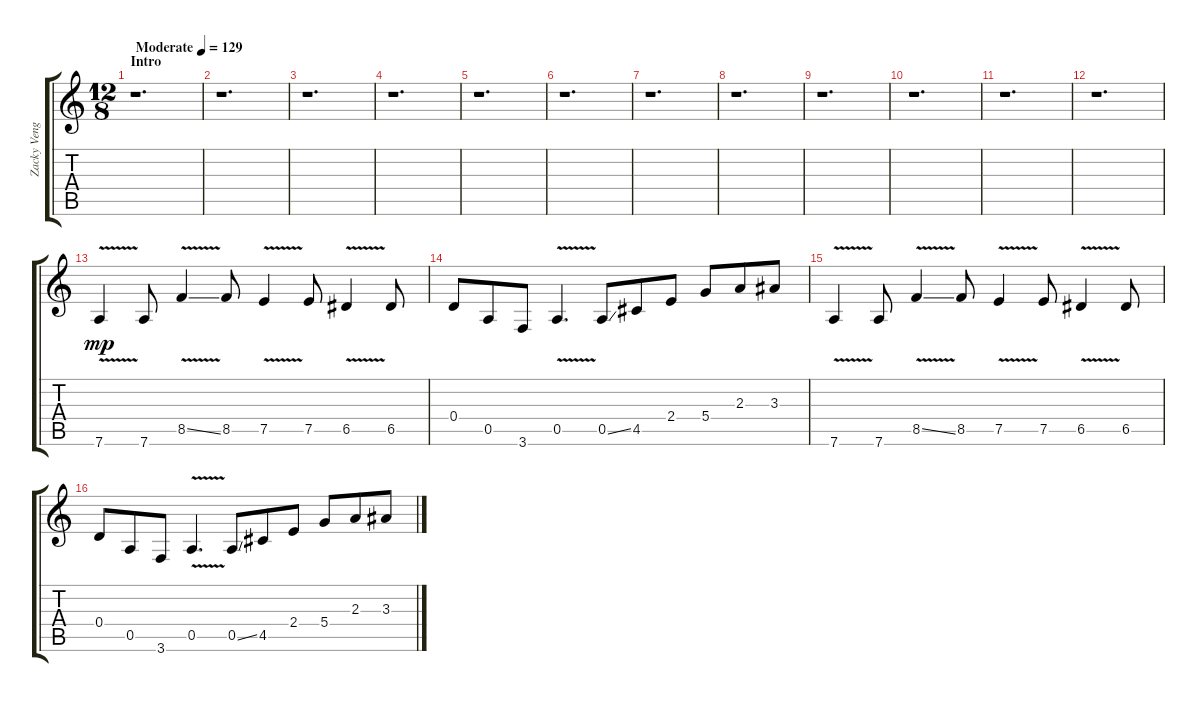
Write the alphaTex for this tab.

\track ("Zacky Vengeance (Lead Guitar 1)" "Zacky Veng") {instrument distortionguitar}
\staff {score tabs}
\tuning (E4 B3 G3 D3 A2 D2) {hide}
\ts (12 8)
\section ("" "Intro")
\tempo (129 "Moderate")
\clef g2
\ks c
r.1{d dy mp instrument distortionguitar} |
r.1{d} |
r.1{d} |
r.1{d} |
r.1{d} |
r.1{d} |
r.1{d} |
r.1{d} |
r.1{d} |
r.1{d} |
r.1{d} |
r.1{d} |
7.6{v}.4 7.6.8 8.5{v ss}.4 8.5.8 7.5{v}.4 7.5.8 6.5{v}.4 6.5.8 |
0.4.8 0.5.8 3.6.8 0.5{v}.4{d} 0.5{ss}.8 4.5.8 2.4.8 5.4.8 2.3.8 3.3.8 |
7.6{v}.4 7.6.8 8.5{v ss}.4 8.5.8 7.5{v}.4 7.5.8 6.5{v}.4 6.5.8 |
0.4.8 0.5.8 3.6.8 0.5{v}.4{d} 0.5{ss}.8 4.5.8 2.4.8 5.4.8 2.3.8 3.3.8
